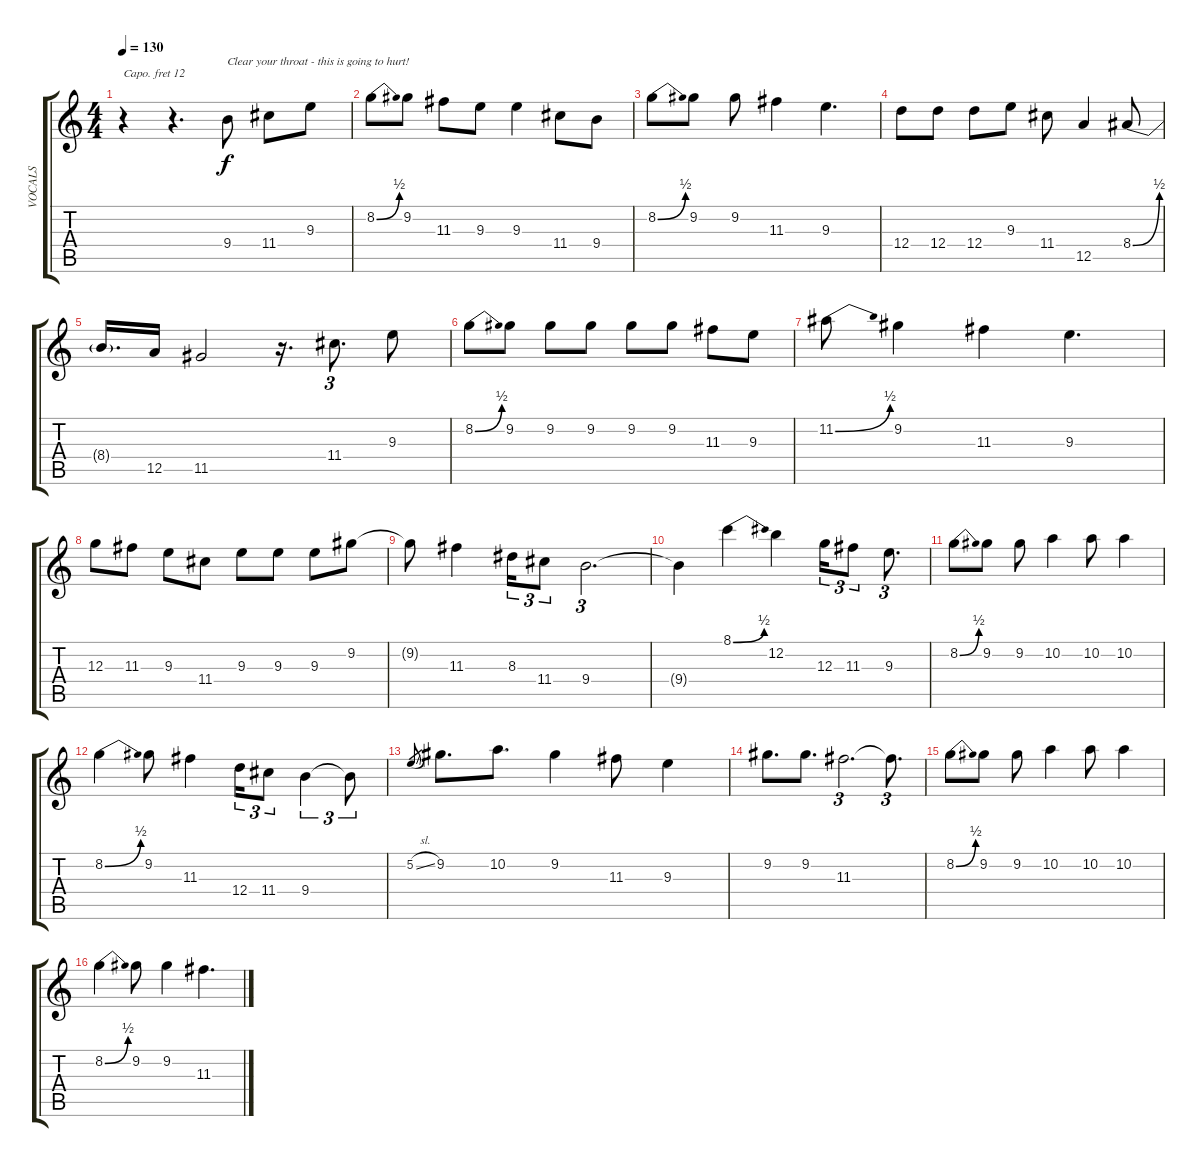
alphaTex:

\track ("VOCALS" "VOCALS") {instrument lead2sawtooth}
\staff {score tabs}
\capo 12
\tuning (E4 B3 G3 D3 A2 E2) {hide}
\ts (4 4)
\tempo 130
\clef g2
\ks c
r.4{dy f} r.4{d} 9.4.8{txt "Clear your throat - this is going to hurt!"} 11.4.8 9.3.8 |
8.2{be (bend 0 0 60 2)}.8 9.2.8 11.3.8 9.3.8 9.3.4 11.4.8 9.4.8 |
8.2{be (bend 0 0 60 2)}.8 9.2.8 9.2.8 11.3.4 9.3.4{d} |
12.4.8 12.4.8 12.4.8 9.3.8 11.4.8 12.5.4 8.4{be (bend 0 0 60 2)}.8 |
8.4{t}.16{d} 12.5.16 11.5.2 r.16{d} 11.4.8{d tu (3 2)} 9.3.8 |
8.2{be (bend 0 0 60 2)}.8 9.2.8 9.2.8 9.2.8 9.2.8 9.2.8 11.3.8 9.3.8 |
11.2{be (bend 0 0 60 2)}.8 9.2.4 11.3.4 9.3.4{d} |
12.3.8 11.3.8 9.3.8 11.4.8 9.3.8 9.3.8 9.3.8 9.2.8 |
9.2{t}.8 11.3.4 8.3.16{tu (3 2)} 11.4.8{tu (3 2)} 9.4.2{d tu (3 2)} |
9.4{t}.4 8.1{be (bend 0 0 60 2)}.4 12.2.4 12.3.16{tu (3 2)} 11.3.8{tu (3 2)} 9.3.8{d tu (3 2)} |
8.2{be (bend 0 0 60 2)}.8 9.2.8 9.2.8 10.2.4 10.2.8 10.2.4 |
8.2{be (bend 0 0 60 2)}.4 9.2.8 11.3.4 12.4.16{tu (3 2)} 11.4.8{tu (3 2)} 9.4.4{tu (3 2)} 9.4{t}.8{tu (3 2)} |
5.2{sl}.8{gr} 9.2.8{d} 10.2.8{d} 9.2.4 11.3.8 9.3.4 |
9.2.8{d} 9.2.8{d} 11.3.2{d tu (3 2)} 11.3{t}.8{d tu (3 2)} |
8.2{be (bend 0 0 60 2)}.8 9.2.8 9.2.8 10.2.4 10.2.8 10.2.4 |
8.2{be (bend 0 0 60 2)}.4 9.2.8 9.2.4 11.3.4{d}
